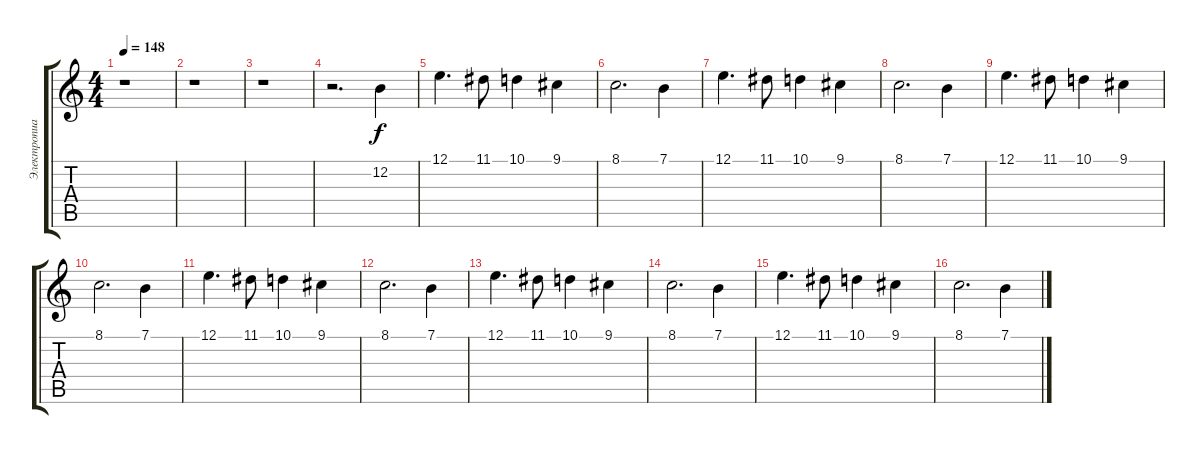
\track ("Электропиано" "Электропиа") {instrument vibraphone}
\staff {score tabs}
\tuning (E4 B3 G3 D3 A2 E2) {hide}
\ts (4 4)
\tempo 148
\clef g2
\ks c
r.1{dy f} |
r.1 |
r.1 |
r.2{d} 12.2.4 |
12.1.4{d} 11.1.8 10.1.4 9.1.4 |
8.1.2{d} 7.1.4 |
12.1.4{d} 11.1.8 10.1.4 9.1.4 |
8.1.2{d} 7.1.4 |
12.1.4{d} 11.1.8 10.1.4 9.1.4 |
8.1.2{d} 7.1.4 |
12.1.4{d} 11.1.8 10.1.4 9.1.4 |
8.1.2{d} 7.1.4 |
12.1.4{d} 11.1.8 10.1.4 9.1.4 |
8.1.2{d} 7.1.4 |
12.1.4{d} 11.1.8 10.1.4 9.1.4 |
8.1.2{d} 7.1.4
